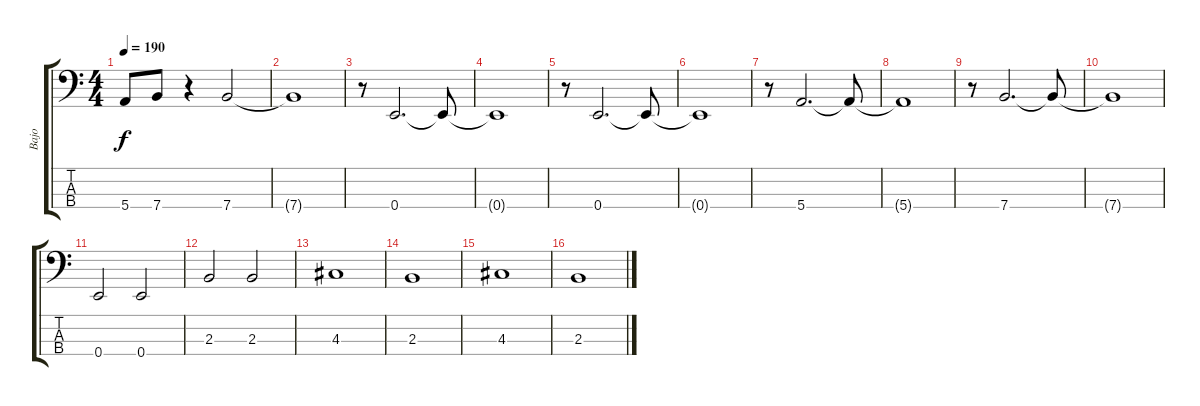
\track ("Bajo" "Bajo") {instrument electricbassfinger}
\staff {score tabs}
\tuning (G2 D2 A1 E1) {hide}
\ts (4 4)
\tempo 190
\clef f4
\ks c
5.4.8{dy f} 7.4.8 r.4 7.4.2 |
7.4{t}.1 |
r.8 0.4.2{d} 0.4{t}.8 |
0.4{t}.1 |
r.8 0.4.2{d} 0.4{t}.8 |
0.4{t}.1 |
r.8 5.4.2{d} 5.4{t}.8 |
5.4{t}.1 |
r.8 7.4.2{d} 7.4{t}.8 |
7.4{t}.1 |
0.4.2 0.4.2 |
2.3.2 2.3.2 |
4.3.1 |
2.3.1 |
4.3.1 |
2.3.1
